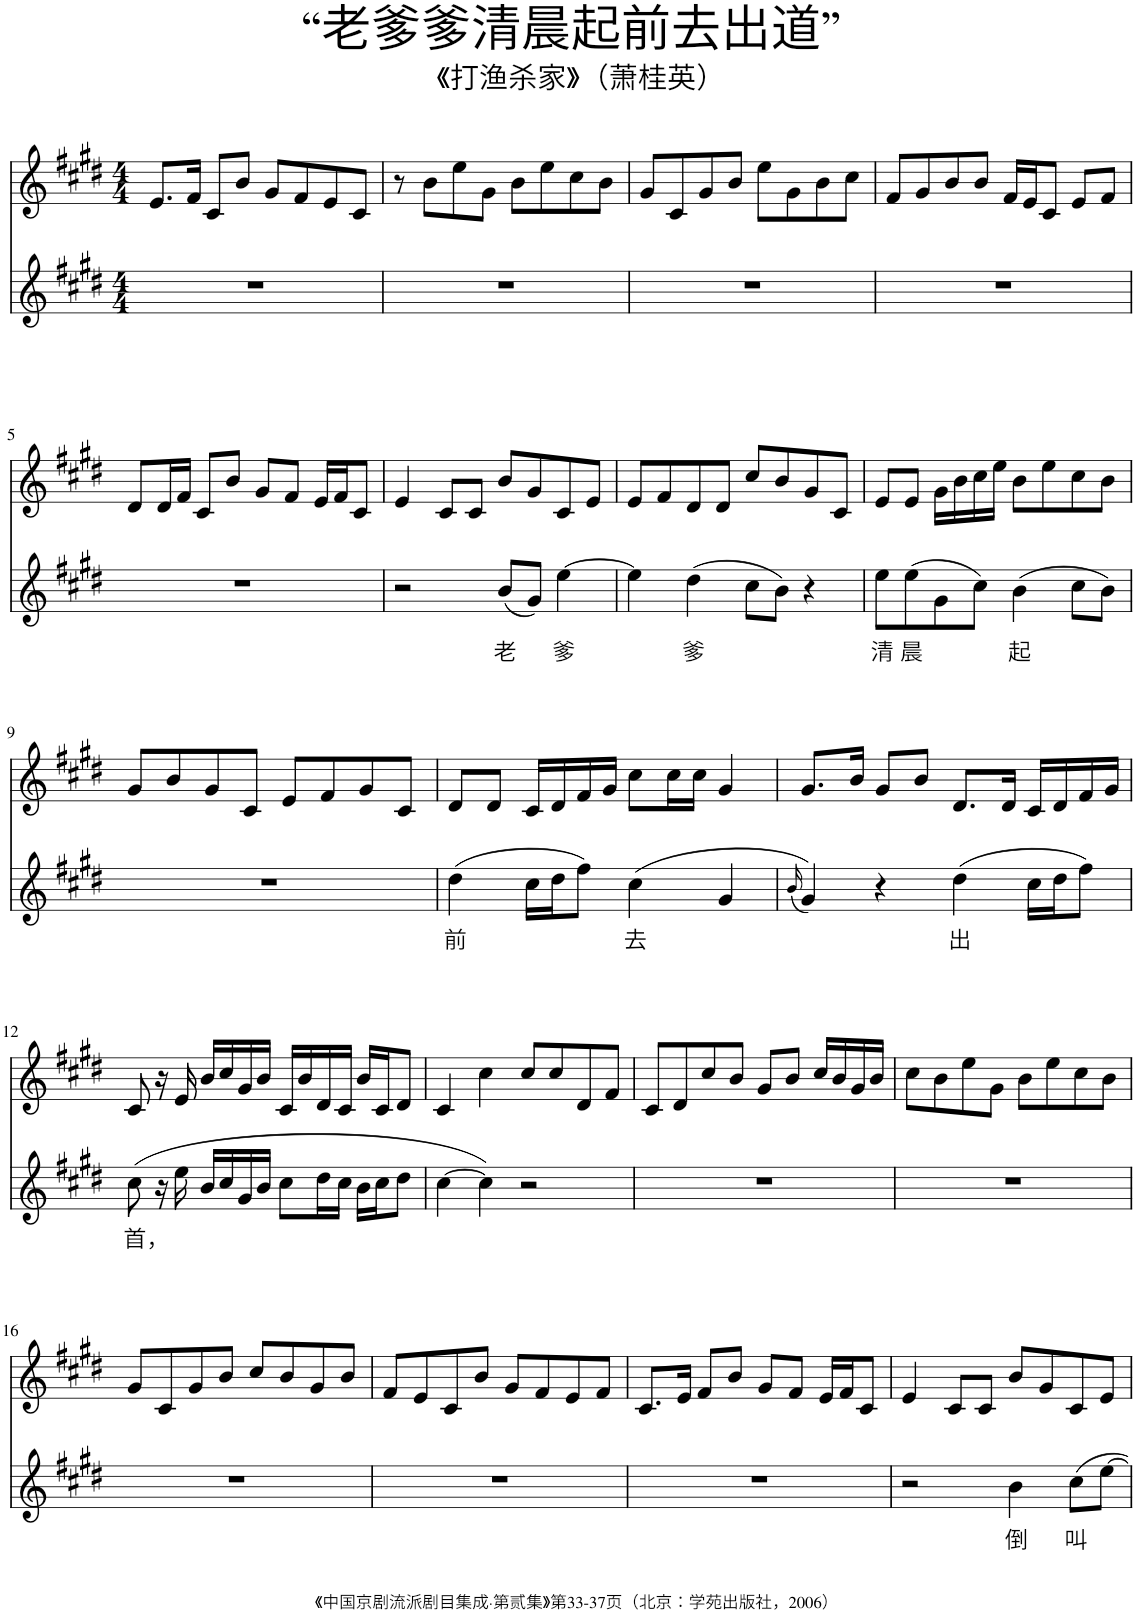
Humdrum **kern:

**kern	**text	**kern
*part2	*part2	*part1
*staff2	*staff2	*staff1
*I"Piano	*	*I"Piano
*I'Pno	*	*I'Pno
*clefG2	*	*clefG2
*k[f#c#g#d#]	*	*k[f#c#g#d#]
*M4/4	*	*M4/4
=1	=1	=1
1r	.	8.e/L
.	.	16f#/Jk
.	.	8c#/L
.	.	8b/J
.	.	8g#/L
.	.	8f#/
.	.	8e/
.	.	8c#/J
=2	=2	=2
1r	.	8r
.	.	8b\L
.	.	8ee\
.	.	8g#\J
.	.	8b\L
.	.	8ee\
.	.	8cc#\
.	.	8b\J
=3	=3	=3
1r	.	8g#/L
.	.	8c#/
.	.	8g#/
.	.	8b/J
.	.	8ee\L
.	.	8g#\
.	.	8b\
.	.	8cc#\J
=4	=4	=4
1r	.	8f#/L
.	.	8g#/
.	.	8b/
.	.	8b/J
.	.	16f#/LL
.	.	16e/J
.	.	8c#/J
.	.	8e/L
.	.	8f#/J
!!LO:LB:g=z
=5	=5	=5
1r	.	8d#/L
.	.	16d#/L
.	.	16f#/JJ
.	.	8c#/L
.	.	8b/J
.	.	8g#/L
.	.	8f#/J
.	.	16e/LL
.	.	16f#/J
.	.	8c#/J
=6	=6	=6
2r	.	4e/
.	.	8c#/L
.	.	8c#/J
!	!LO:LY:b	!
(8b/L	老	8b/L
8g#/J)	.	8g#/
!	!LO:LY:b	!
[4ee\	爹	8c#/
.	.	8e/J
=7	=7	=7
4ee\]	.	8e/L
.	.	8f#/
!	!LO:LY:b	!
(4dd#\	爹	8d#/
.	.	8d#/J
8cc#\L	.	8cc#/L
8b\J)	.	8b/
4r	.	8g#/
.	.	8c#/J
=8	=8	=8
!	!LO:LY:b	!
8ee\L	清	8e/L
!	!LO:LY:b	!
(8ee\	晨	8e/J
8g#\	.	16g#\LL
.	.	16b\
8cc#\J)	.	16cc#\
.	.	16ee\JJ
!	!LO:LY:b	!
(4b\	起	8b\L
.	.	8ee\
8cc#\L	.	8cc#\
8b\J)	.	8b\J
!!LO:LB:g=z
=9	=9	=9
1r	.	8g#/L
.	.	8b/
.	.	8g#/
.	.	8c#/J
.	.	8e/L
.	.	8f#/
.	.	8g#/
.	.	8c#/J
=10	=10	=10
!	!LO:LY:b	!
(4dd#\	前	8d#/L
.	.	8d#/J
16cc#\LL	.	16c#/LL
16dd#\J	.	16d#/
8ff#\J)	.	16f#/
.	.	16g#/JJ
!	!LO:LY:b	!
(4cc#\	去	8cc#\L
.	.	16cc#\L
.	.	16cc#\JJ
4g#/	.	4g#/
=11	=11	=11
(16qb/	.	.
4g#/))	.	8.g#/L
.	.	16b/Jk
4r	.	8g#/L
.	.	8b/J
!	!LO:LY:b	!
(4dd#\	出	8.d#/L
.	.	16d#/Jk
16cc#\LL	.	16c#/LL
16dd#\J	.	16d#/
8ff#\J)	.	16f#/
.	.	16g#/JJ
!!LO:LB:g=z
=12	=12	=12
!	!LO:LY:b	!
(8cc#\	首，	8c#/
16r	.	16r
16ee\	.	16e/
16b/LL	.	16b/LL
16cc#/	.	16cc#/
16g#/	.	16g#/
16b/JJ	.	16b/JJ
8cc#\L	.	16c#/LL
.	.	16b/
16dd#\L	.	16d#/
16cc#\JJ	.	16c#/JJ
16b\LL	.	16b/LL
16cc#\J	.	16c#/J
8dd#\J	.	8d#/J
=13	=13	=13
[4cc#\	.	4c#/
4cc#\])	.	4cc#\
2r	.	8cc#/L
.	.	8cc#/
.	.	8d#/
.	.	8f#/J
=14	=14	=14
1r	.	8c#/L
.	.	8d#/
.	.	8cc#/
.	.	8b/J
.	.	8g#/L
.	.	8b/J
.	.	16cc#/LL
.	.	16b/
.	.	16g#/
.	.	16b/JJ
=15	=15	=15
1r	.	8cc#\L
.	.	8b\
.	.	8ee\
.	.	8g#\J
.	.	8b\L
.	.	8ee\
.	.	8cc#\
.	.	8b\J
!!LO:LB:g=z
=16	=16	=16
1r	.	8g#/L
.	.	8c#/
.	.	8g#/
.	.	8b/J
.	.	8cc#/L
.	.	8b/
.	.	8g#/
.	.	8b/J
=17	=17	=17
1r	.	8f#/L
.	.	8e/
.	.	8c#/
.	.	8b/J
.	.	8g#/L
.	.	8f#/
.	.	8e/
.	.	8f#/J
=18	=18	=18
1r	.	8.c#/L
.	.	16e/Jk
.	.	8f#/L
.	.	8b/J
.	.	8g#/L
.	.	8f#/J
.	.	16e/LL
.	.	16f#/J
.	.	8c#/J
=19	=19	=19
2r	.	4e/
.	.	8c#/L
.	.	8c#/J
!	!LO:LY:b	!
4b\	倒	8b/L
.	.	8g#/
!	!LO:LY:b	!
8cc#\L	叫	8c#/
[8ee\J	.	8e/J
=	=	=
*-	*-	*-
